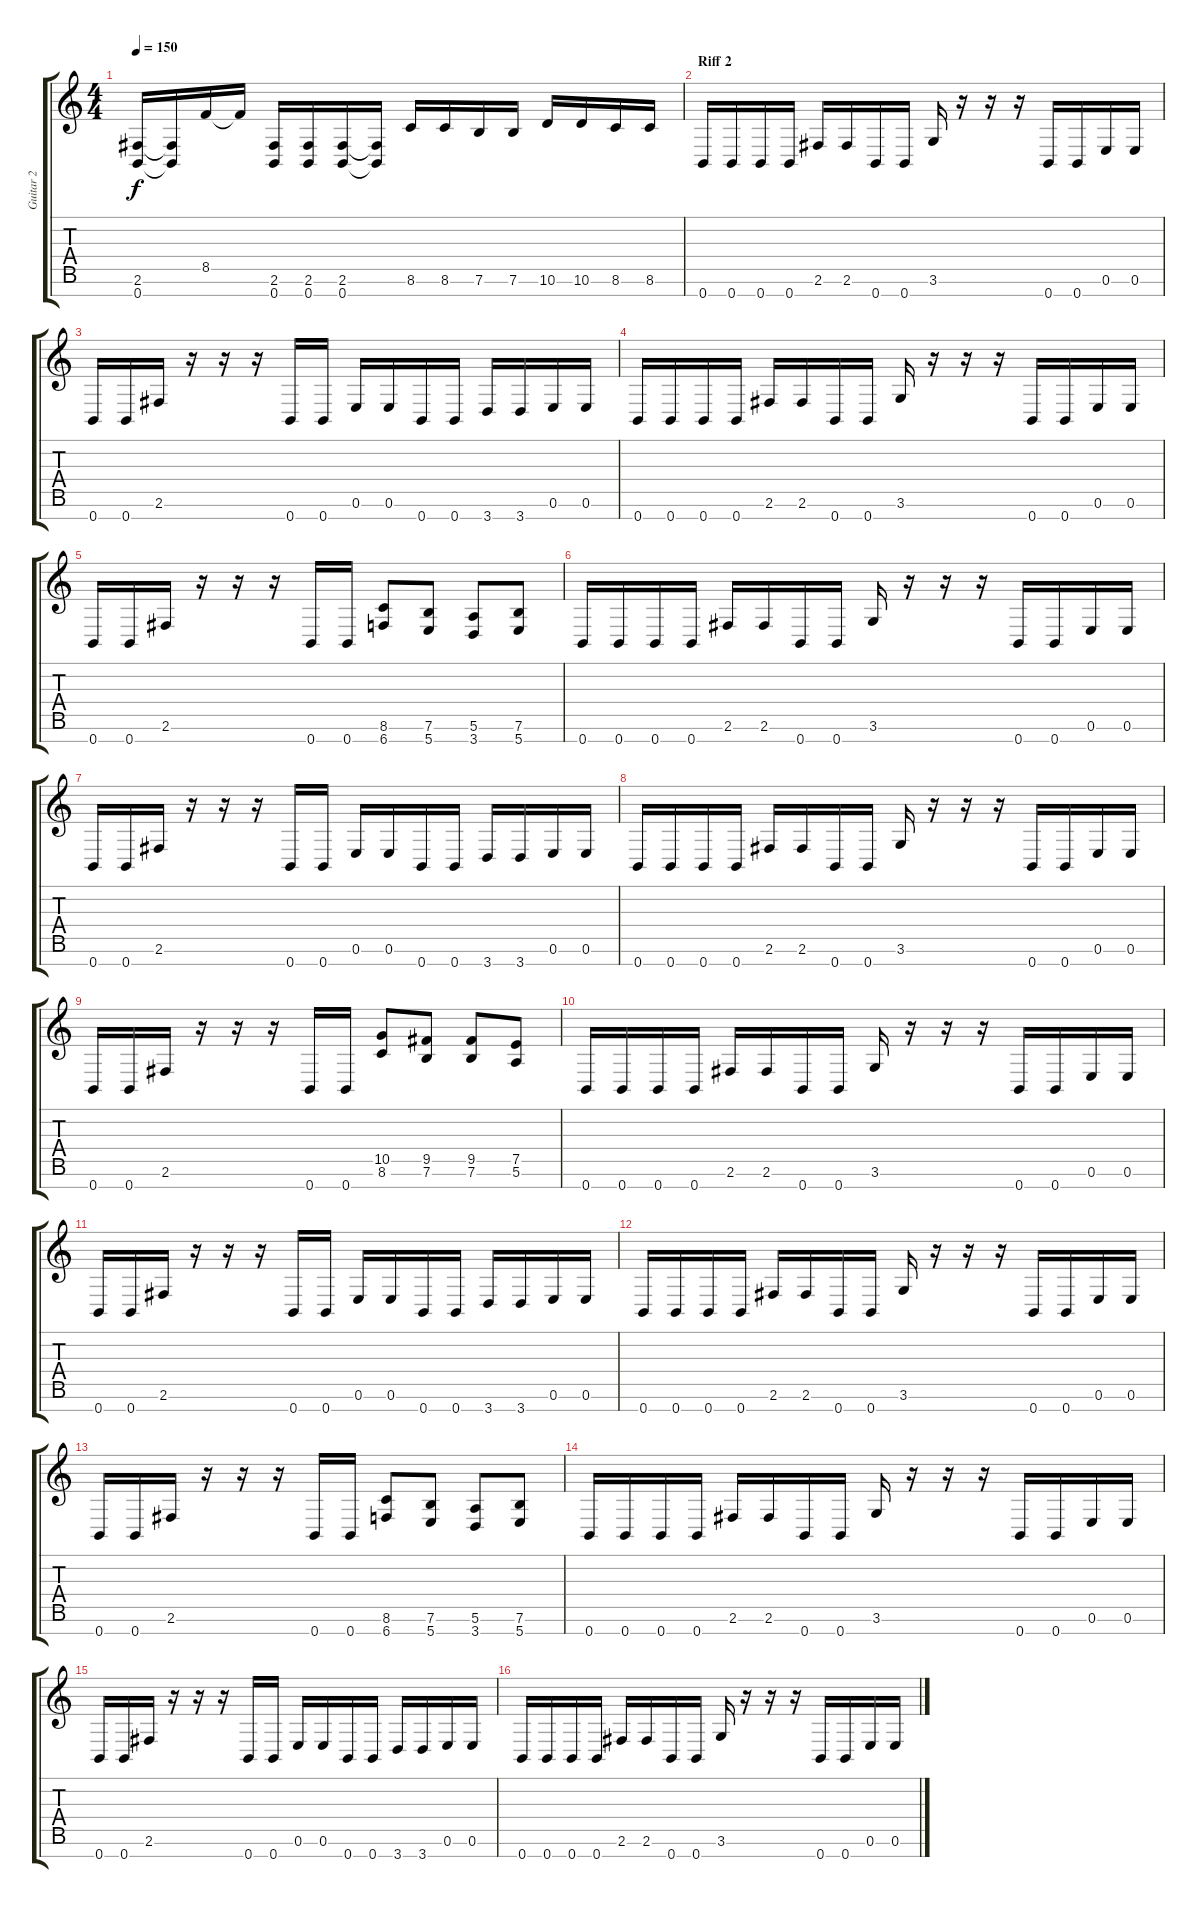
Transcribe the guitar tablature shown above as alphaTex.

\track ("Guitar 2" "Guitar 2") {instrument distortionguitar}
\staff {score tabs}
\tuning (E4 B3 G3 D3 A2 E2 B1) {hide}
\ts (4 4)
\tempo 150
\clef g2
\ks c
(2.6 0.7).16{dy f} (2.6{t} 0.7{t}).16 8.5.16 8.5{t}.16 (2.6 0.7).16 (2.6 0.7).16 (2.6 0.7).16 (2.6{t} 0.7{t}).16 8.6.16 8.6.16 7.6.16 7.6.16 10.6.16 10.6.16 8.6.16 8.6.16 |
\section ("" "Riff 2")
0.7.16 0.7.16 0.7.16 0.7.16 2.6.16 2.6.16 0.7.16 0.7.16 3.6.16 r.16 r.16 r.16 0.7.16 0.7.16 0.6.16 0.6.16 |
0.7.16 0.7.16 2.6.16 r.16 r.16 r.16 0.7.16 0.7.16 0.6.16 0.6.16 0.7.16 0.7.16 3.7.16 3.7.16 0.6.16 0.6.16 |
0.7.16 0.7.16 0.7.16 0.7.16 2.6.16 2.6.16 0.7.16 0.7.16 3.6.16 r.16 r.16 r.16 0.7.16 0.7.16 0.6.16 0.6.16 |
0.7.16 0.7.16 2.6.16 r.16 r.16 r.16 0.7.16 0.7.16 (8.6 6.7).8 (7.6 5.7).8 (5.6 3.7).8 (7.6 5.7).8 |
0.7.16 0.7.16 0.7.16 0.7.16 2.6.16 2.6.16 0.7.16 0.7.16 3.6.16 r.16 r.16 r.16 0.7.16 0.7.16 0.6.16 0.6.16 |
0.7.16 0.7.16 2.6.16 r.16 r.16 r.16 0.7.16 0.7.16 0.6.16 0.6.16 0.7.16 0.7.16 3.7.16 3.7.16 0.6.16 0.6.16 |
0.7.16 0.7.16 0.7.16 0.7.16 2.6.16 2.6.16 0.7.16 0.7.16 3.6.16 r.16 r.16 r.16 0.7.16 0.7.16 0.6.16 0.6.16 |
0.7.16 0.7.16 2.6.16 r.16 r.16 r.16 0.7.16 0.7.16 (10.5 8.6).8 (9.5 7.6).8 (9.5 7.6).8 (7.5 5.6).8 |
0.7.16 0.7.16 0.7.16 0.7.16 2.6.16 2.6.16 0.7.16 0.7.16 3.6.16 r.16 r.16 r.16 0.7.16 0.7.16 0.6.16 0.6.16 |
0.7.16 0.7.16 2.6.16 r.16 r.16 r.16 0.7.16 0.7.16 0.6.16 0.6.16 0.7.16 0.7.16 3.7.16 3.7.16 0.6.16 0.6.16 |
0.7.16 0.7.16 0.7.16 0.7.16 2.6.16 2.6.16 0.7.16 0.7.16 3.6.16 r.16 r.16 r.16 0.7.16 0.7.16 0.6.16 0.6.16 |
0.7.16 0.7.16 2.6.16 r.16 r.16 r.16 0.7.16 0.7.16 (8.6 6.7).8 (7.6 5.7).8 (5.6 3.7).8 (7.6 5.7).8 |
0.7.16 0.7.16 0.7.16 0.7.16 2.6.16 2.6.16 0.7.16 0.7.16 3.6.16 r.16 r.16 r.16 0.7.16 0.7.16 0.6.16 0.6.16 |
0.7.16 0.7.16 2.6.16 r.16 r.16 r.16 0.7.16 0.7.16 0.6.16 0.6.16 0.7.16 0.7.16 3.7.16 3.7.16 0.6.16 0.6.16 |
0.7.16 0.7.16 0.7.16 0.7.16 2.6.16 2.6.16 0.7.16 0.7.16 3.6.16 r.16 r.16 r.16 0.7.16 0.7.16 0.6.16 0.6.16
